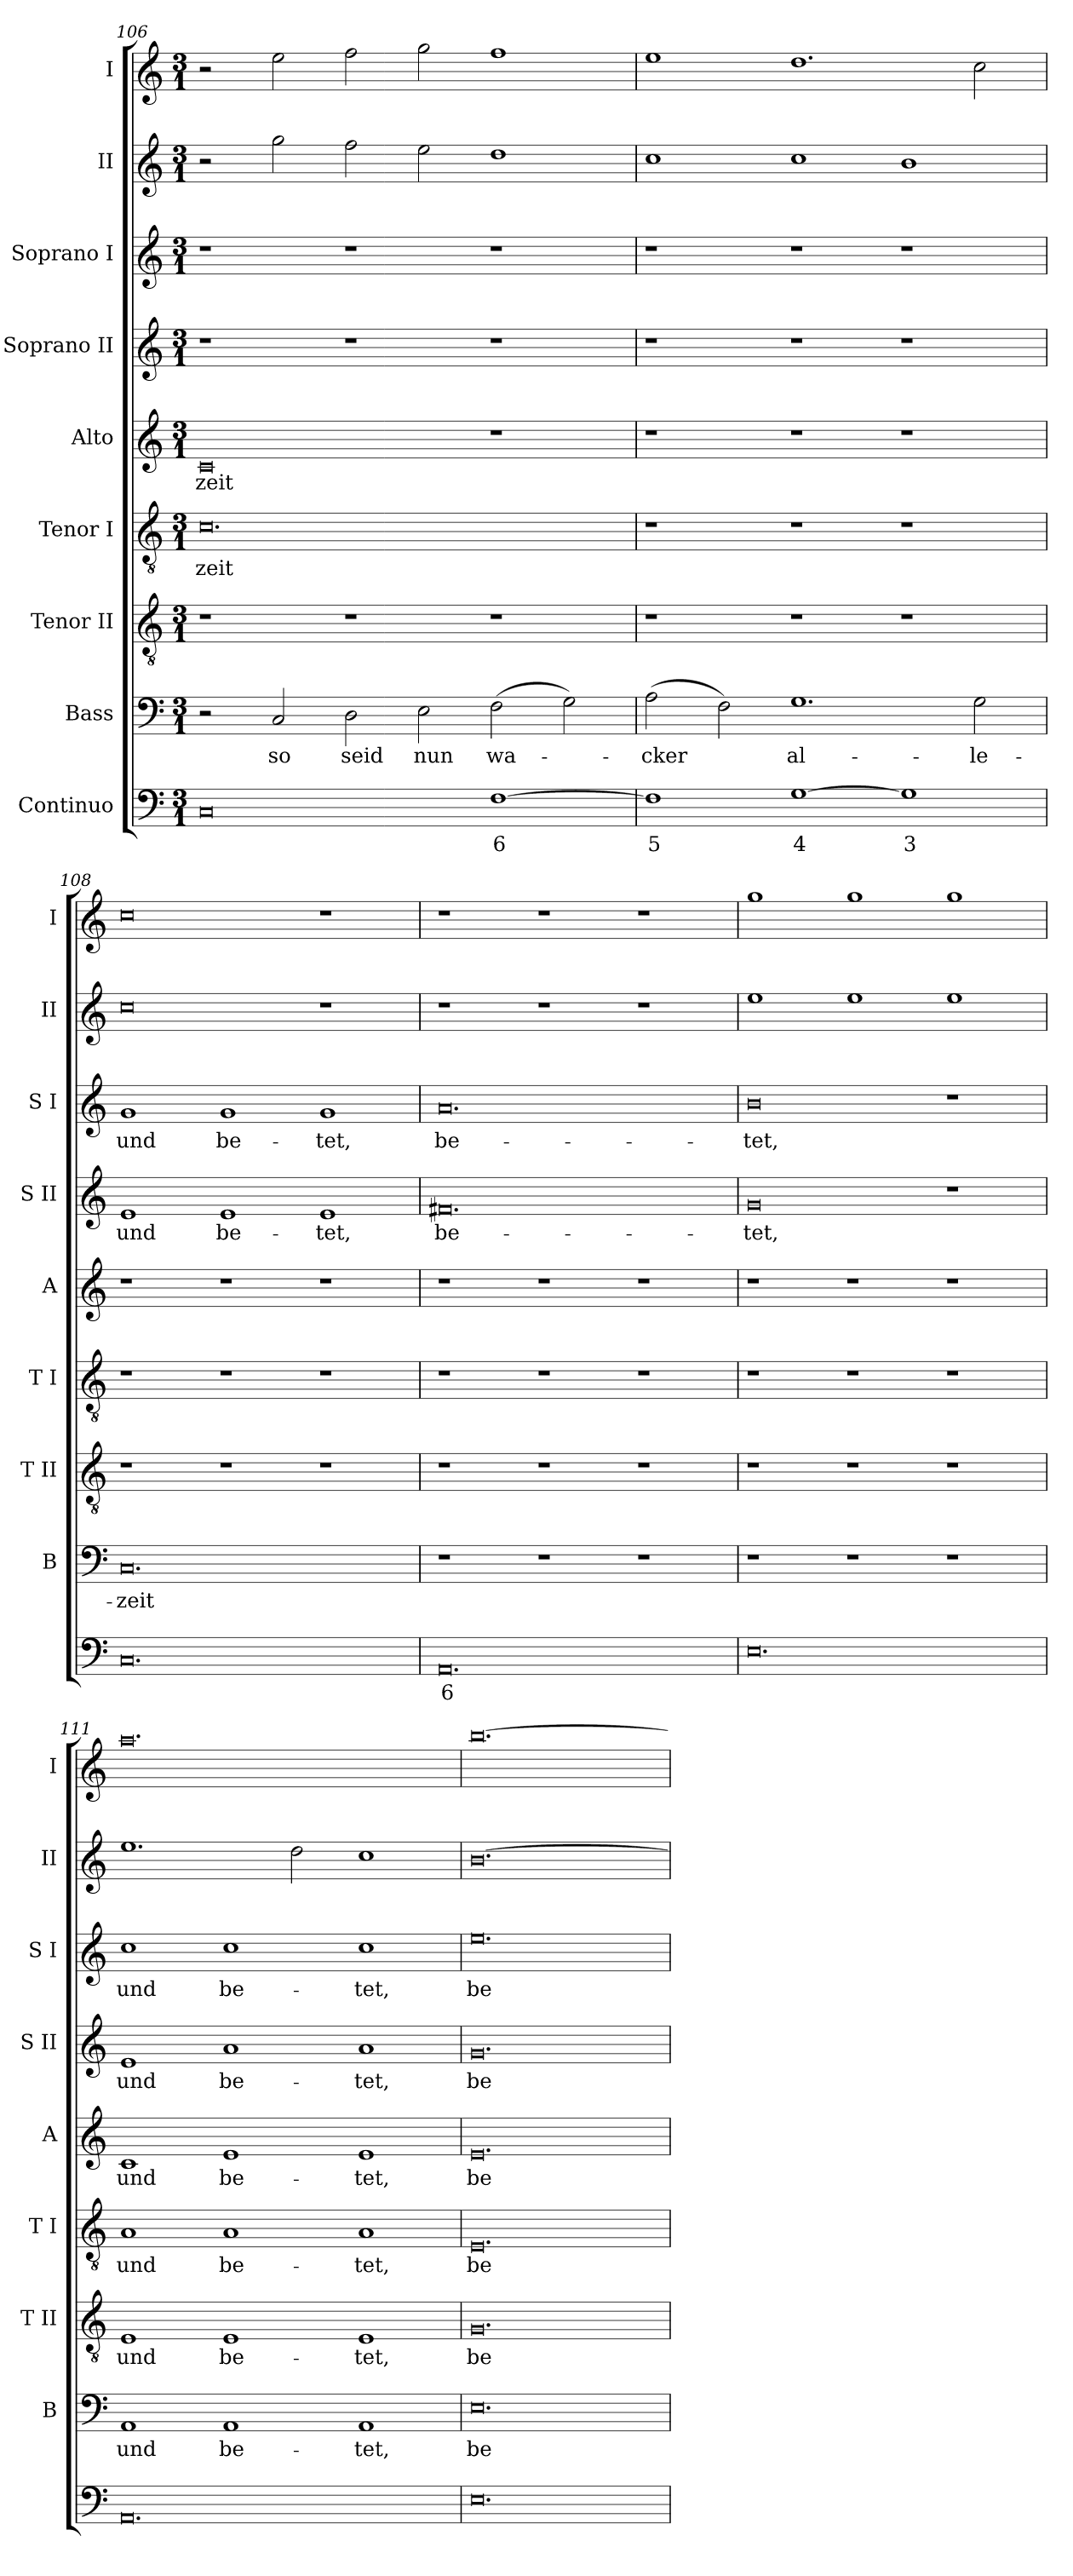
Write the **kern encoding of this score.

**kern	**text	**kern	**text	**kern	**text	**kern	**text	**kern	**text	**kern	**text	**kern	**text	**kern	**kern
*part9	*part9	*part8	*part8	*part7	*part7	*part6	*part6	*part5	*part5	*part4	*part4	*part3	*part3	*part2	*part1
*staff9	*staff9	*staff8	*staff8	*staff7	*staff7	*staff6	*staff6	*staff5	*staff5	*staff4	*staff4	*staff3	*staff3	*staff2	*staff1
*I"Continuo	*	*I"Bass	*	*I"Tenor II	*	*I"Tenor I	*	*I"Alto	*	*I"Soprano II	*	*I"Soprano I	*	*I"II	*I"I
*	*	*I'B	*	*I'T II	*	*I'T I	*	*I'A	*	*I'S II	*	*I'S I	*	*I'II	*I'I
!!LO:LB:g=z
*clefF4	*	*clefF4	*	*clefGv2	*	*clefGv2	*	*clefG2	*	*clefG2	*	*clefG2	*	*clefG2	*clefG2
*k[]	*	*k[]	*	*k[]	*	*k[]	*	*k[]	*	*k[]	*	*k[]	*	*k[]	*k[]
*C:	*	*C:	*	*C:	*	*C:	*	*C:	*	*C:	*	*C:	*	*C:	*C:
*M3/1	*	*M3/1	*	*M3/1	*	*M3/1	*	*M3/1	*	*M3/1	*	*M3/1	*	*M3/1	*M3/1
=106	=106	=106	=106	=106	=106	=106	=106	=106	=106	=106	=106	=106	=106	=106	=106
!	!	!	!	!	!	!	!LO:LY:b	!	!LO:LY:b	!	!	!	!	!	!
0C	.	2r	.	1r	.	0.c	-zeit	0c	-zeit	1r	.	1r	.	2r	2r
!	!	!	!LO:LY:b	!	!	!	!	!	!	!	!	!	!	!	!
.	.	2C	so	.	.	.	.	.	.	.	.	.	.	2gg	2ee
!	!	!	!LO:LY:b	!	!	!	!	!	!	!	!	!	!	!	!
.	.	2D	seid	1r	.	.	.	.	.	1r	.	1r	.	2ff	2ff
!	!	!	!LO:LY:b	!	!	!	!	!	!	!	!	!	!	!	!
.	.	2E	nun	.	.	.	.	.	.	.	.	.	.	2ee	2gg
!	!LO:LY:b	!	!LO:LY:b	!	!	!	!	!	!	!	!	!	!	!	!
[1F	6	(>2F	wa-	1r	.	.	.	1r	.	1r	.	1r	.	1dd	1ff
.	.	2G)	.	.	.	.	.	.	.	.	.	.	.	.	.
=107	=107	=107	=107	=107	=107	=107	=107	=107	=107	=107	=107	=107	=107	=107	=107
!	!LO:LY:b	!	!LO:LY:b	!	!	!	!	!	!	!	!	!	!	!	!
1F]	5	(>2A	cker	1r	.	1r	.	1r	.	1r	.	1r	.	1cc	1ee
.	.	2F)	.	.	.	.	.	.	.	.	.	.	.	.	.
!	!LO:LY:b	!	!LO:LY:b	!	!	!	!	!	!	!	!	!	!	!	!
[1G	4	1.G	al-	1r	.	1r	.	1r	.	1r	.	1r	.	1cc	1.dd
!	!LO:LY:b	!	!	!	!	!	!	!	!	!	!	!	!	!	!
1G]	3	.	.	1r	.	1r	.	1r	.	1r	.	1r	.	1b	.
!	!	!	!LO:LY:b	!	!	!	!	!	!	!	!	!	!	!	!
.	.	2G	-le-	.	.	.	.	.	.	.	.	.	.	.	2cc
=108	=108	=108	=108	=108	=108	=108	=108	=108	=108	=108	=108	=108	=108	=108	=108
!	!	!	!LO:LY:b	!	!	!	!	!	!	!	!LO:LY:b	!	!LO:LY:b	!	!
0.C	.	0.C	-zeit	1r	.	1r	.	1r	.	1e	und	1g	und	0cc	0cc
!	!	!	!	!	!	!	!	!	!	!	!LO:LY:b	!	!LO:LY:b	!	!
.	.	.	.	1r	.	1r	.	1r	.	1e	be-	1g	be-	.	.
!	!	!	!	!	!	!	!	!	!	!	!LO:LY:b	!	!LO:LY:b	!	!
.	.	.	.	1r	.	1r	.	1r	.	1e	-tet,	1g	-tet,	1r	1r
=109	=109	=109	=109	=109	=109	=109	=109	=109	=109	=109	=109	=109	=109	=109	=109
!	!LO:LY:b	!	!	!	!	!	!	!	!	!	!LO:LY:b	!	!LO:LY:b	!	!
0.AA	6	1r	.	1r	.	1r	.	1r	.	0.f#X	be-	0.a	be-	1r	1r
.	.	1r	.	1r	.	1r	.	1r	.	.	.	.	.	1r	1r
.	.	1r	.	1r	.	1r	.	1r	.	.	.	.	.	1r	1r
=110	=110	=110	=110	=110	=110	=110	=110	=110	=110	=110	=110	=110	=110	=110	=110
!	!	!	!	!	!	!	!	!	!	!	!LO:LY:b	!	!LO:LY:b	!	!
0.E	.	1r	.	1r	.	1r	.	1r	.	0g	-tet,	0b	-tet,	1ee	1gg
.	.	1r	.	1r	.	1r	.	1r	.	.	.	.	.	1ee	1gg
.	.	1r	.	1r	.	1r	.	1r	.	1r	.	1r	.	1ee	1gg
=111	=111	=111	=111	=111	=111	=111	=111	=111	=111	=111	=111	=111	=111	=111	=111
!	!	!	!LO:LY:b	!	!LO:LY:b	!	!LO:LY:b	!	!LO:LY:b	!	!LO:LY:b	!	!LO:LY:b	!	!
0.AA	.	1AA	und	1E	und	1A	und	1c	und	1e	und	1cc	und	1.ee	0.aa
!	!	!	!LO:LY:b	!	!LO:LY:b	!	!LO:LY:b	!	!LO:LY:b	!	!LO:LY:b	!	!LO:LY:b	!	!
.	.	1AA	be-	1E	be-	1A	be-	1e	be-	1a	be-	1cc	be-	.	.
.	.	.	.	.	.	.	.	.	.	.	.	.	.	2dd	.
!	!	!	!LO:LY:b	!	!LO:LY:b	!	!LO:LY:b	!	!LO:LY:b	!	!LO:LY:b	!	!LO:LY:b	!	!
.	.	1AA	-tet,	1E	-tet,	1A	-tet,	1e	-tet,	1a	-tet,	1cc	-tet,	1cc	.
=112	=112	=112	=112	=112	=112	=112	=112	=112	=112	=112	=112	=112	=112	=112	=112
!	!	!	!LO:LY:b	!	!LO:LY:b	!	!LO:LY:b	!	!LO:LY:b	!	!LO:LY:b	!	!LO:LY:b	!	!
0.E	.	0.E	be-	0.G	be-	0.E	be-	0.e	be-	0.g	be-	0.ee	be-	[0.b	[0.bb
=	=	=	=	=	=	=	=	=	=	=	=	=	=	=	=
*-	*-	*-	*-	*-	*-	*-	*-	*-	*-	*-	*-	*-	*-	*-	*-
